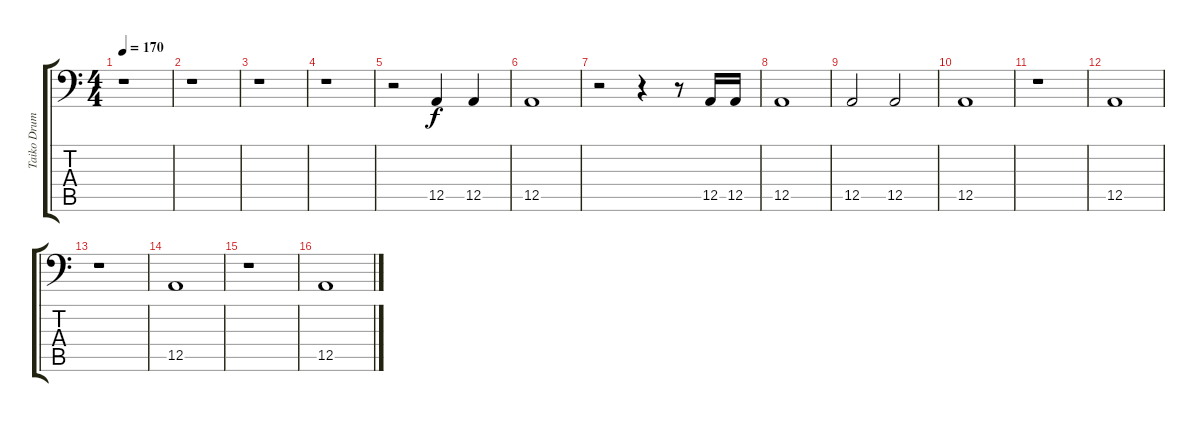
\track ("Taiko Drum" "Taiko Drum") {instrument taikodrum}
\staff {score tabs}
\tuning (E3 B2 G2 D2 A1 E1) {hide}
\ts (4 4)
\tempo 170
\clef f4
\ks c
r.1{dy f} |
r.1 |
r.1 |
r.1 |
r.2 12.5.4 12.5.4 |
12.5.1 |
r.2 r.4 r.8 12.5.16 12.5.16 |
12.5.1 |
12.5.2 12.5.2 |
12.5.1 |
r.1 |
12.5.1 |
r.1 |
12.5.1 |
r.1 |
12.5.1
